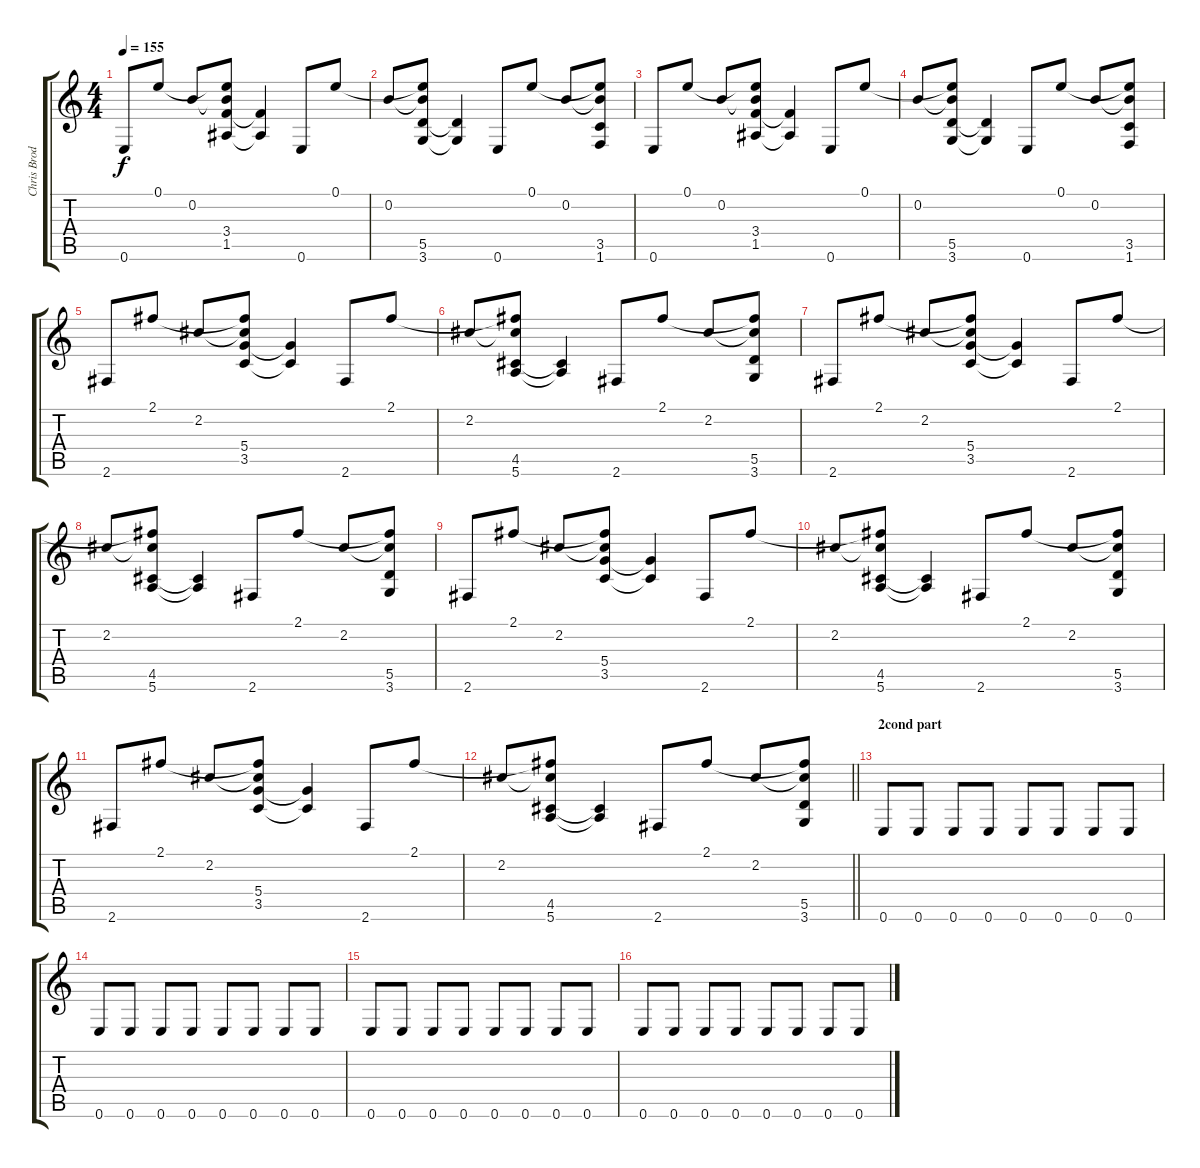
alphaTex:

\track ("Chris Broderick" "Chris Brod") {instrument distortionguitar}
\staff {score tabs}
\tuning (E4 B3 G3 D3 A2 E2) {hide}
\ts (4 4)
\tempo 155
\clef g2
\ks c
0.6.8{dy f} 0.1.8 0.2.8 (0.1{t} 0.2{t} 3.4 1.5).8 (3.4{t} 1.5{t}).4 0.6.8 0.1.8 |
0.2.8 (0.1{t} 0.2{t} 5.5 3.6).8 (5.5{t} 3.6{t}).4 0.6.8 0.1.8 0.2.8 (0.1{t} 0.2{t} 3.5 1.6).8 |
0.6.8 0.1.8 0.2.8 (0.1{t} 0.2{t} 3.4 1.5).8 (3.4{t} 1.5{t}).4 0.6.8 0.1.8 |
0.2.8 (0.1{t} 0.2{t} 5.5 3.6).8 (5.5{t} 3.6{t}).4 0.6.8 0.1.8 0.2.8 (0.1{t} 0.2{t} 3.5 1.6).8 |
2.6.8 2.1.8 2.2.8 (2.1{t} 2.2{t} 5.4 3.5).8 (5.4{t} 3.5{t}).4 2.6.8 2.1.8 |
2.2.8 (2.1{t} 2.2{t} 4.5 5.6).8 (4.5{t} 5.6{t}).4 2.6.8 2.1.8 2.2.8 (2.1{t} 2.2{t} 5.5 3.6).8 |
2.6.8 2.1.8 2.2.8 (2.1{t} 2.2{t} 5.4 3.5).8 (5.4{t} 3.5{t}).4 2.6.8 2.1.8 |
2.2.8 (2.1{t} 2.2{t} 4.5 5.6).8 (4.5{t} 5.6{t}).4 2.6.8 2.1.8 2.2.8 (2.1{t} 2.2{t} 5.5 3.6).8 |
2.6.8 2.1.8 2.2.8 (2.1{t} 2.2{t} 5.4 3.5).8 (5.4{t} 3.5{t}).4 2.6.8 2.1.8 |
2.2.8 (2.1{t} 2.2{t} 4.5 5.6).8 (4.5{t} 5.6{t}).4 2.6.8 2.1.8 2.2.8 (2.1{t} 2.2{t} 5.5 3.6).8 |
2.6.8 2.1.8 2.2.8 (2.1{t} 2.2{t} 5.4 3.5).8 (5.4{t} 3.5{t}).4 2.6.8 2.1.8 |
\barLineRight lightlight
2.2.8 (2.1{t} 2.2{t} 4.5 5.6).8 (4.5{t} 5.6{t}).4 2.6.8 2.1.8 2.2.8 (2.1{t} 2.2{t} 5.5 3.6).8 |
\section ("" "2cond part")
0.6.8 0.6.8 0.6.8 0.6.8 0.6.8 0.6.8 0.6.8 0.6.8 |
0.6.8 0.6.8 0.6.8 0.6.8 0.6.8 0.6.8 0.6.8 0.6.8 |
0.6.8 0.6.8 0.6.8 0.6.8 0.6.8 0.6.8 0.6.8 0.6.8 |
0.6.8 0.6.8 0.6.8 0.6.8 0.6.8 0.6.8 0.6.8 0.6.8
